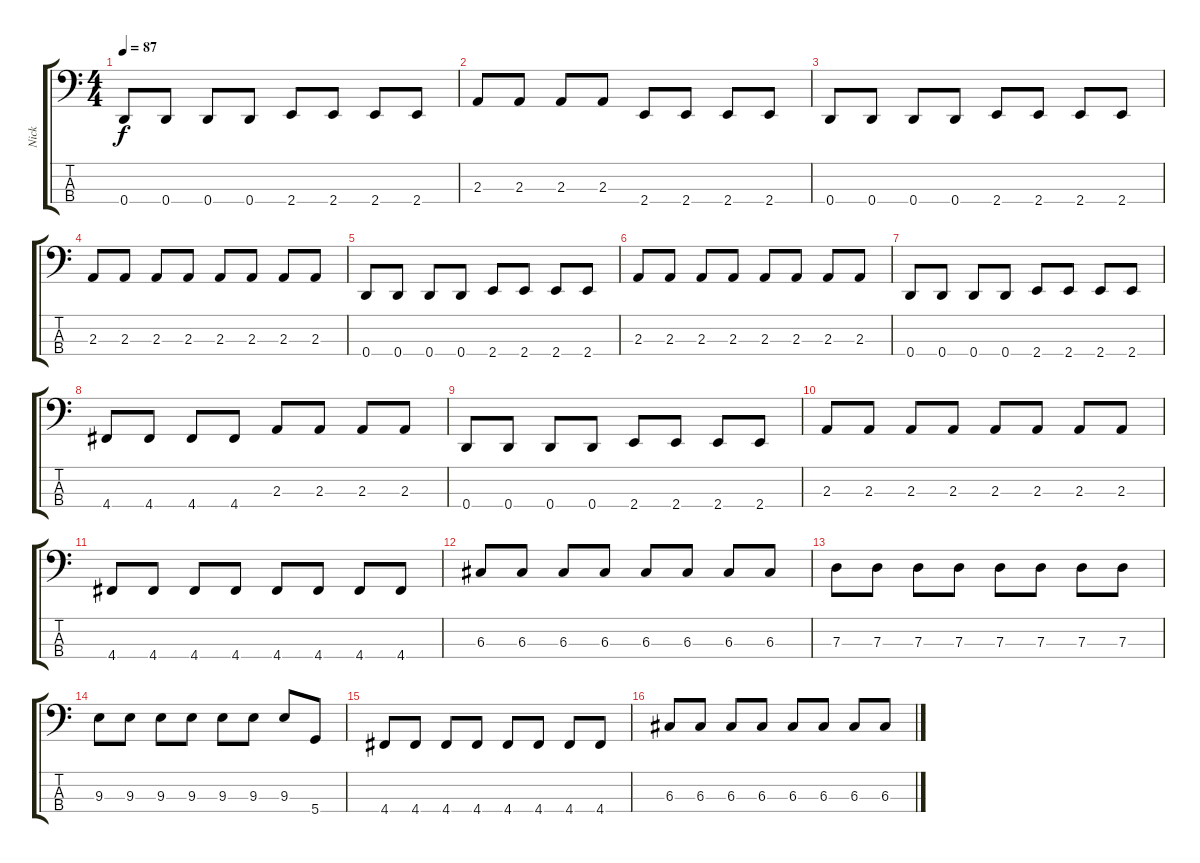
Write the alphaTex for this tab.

\track ("Nick" "Nick") {instrument electricbasspick}
\staff {score tabs}
\tuning (F2 C2 G1 D1) {hide}
\ts (4 4)
\tempo 87
\clef f4
\ks c
0.4.8{dy f} 0.4.8 0.4.8 0.4.8 2.4.8 2.4.8 2.4.8 2.4.8 |
2.3.8 2.3.8 2.3.8 2.3.8 2.4.8 2.4.8 2.4.8 2.4.8 |
0.4.8 0.4.8 0.4.8 0.4.8 2.4.8 2.4.8 2.4.8 2.4.8 |
2.3.8 2.3.8 2.3.8 2.3.8 2.3.8 2.3.8 2.3.8 2.3.8 |
0.4.8 0.4.8 0.4.8 0.4.8 2.4.8 2.4.8 2.4.8 2.4.8 |
2.3.8 2.3.8 2.3.8 2.3.8 2.3.8 2.3.8 2.3.8 2.3.8 |
0.4.8 0.4.8 0.4.8 0.4.8 2.4.8 2.4.8 2.4.8 2.4.8 |
4.4.8 4.4.8 4.4.8 4.4.8 2.3.8 2.3.8 2.3.8 2.3.8 |
0.4.8 0.4.8 0.4.8 0.4.8 2.4.8 2.4.8 2.4.8 2.4.8 |
2.3.8 2.3.8 2.3.8 2.3.8 2.3.8 2.3.8 2.3.8 2.3.8 |
4.4.8 4.4.8 4.4.8 4.4.8 4.4.8 4.4.8 4.4.8 4.4.8 |
6.3.8 6.3.8 6.3.8 6.3.8 6.3.8 6.3.8 6.3.8 6.3.8 |
7.3.8 7.3.8 7.3.8 7.3.8 7.3.8 7.3.8 7.3.8 7.3.8 |
9.3.8 9.3.8 9.3.8 9.3.8 9.3.8 9.3.8 9.3.8 5.4.8 |
4.4.8 4.4.8 4.4.8 4.4.8 4.4.8 4.4.8 4.4.8 4.4.8 |
6.3.8 6.3.8 6.3.8 6.3.8 6.3.8 6.3.8 6.3.8 6.3.8
